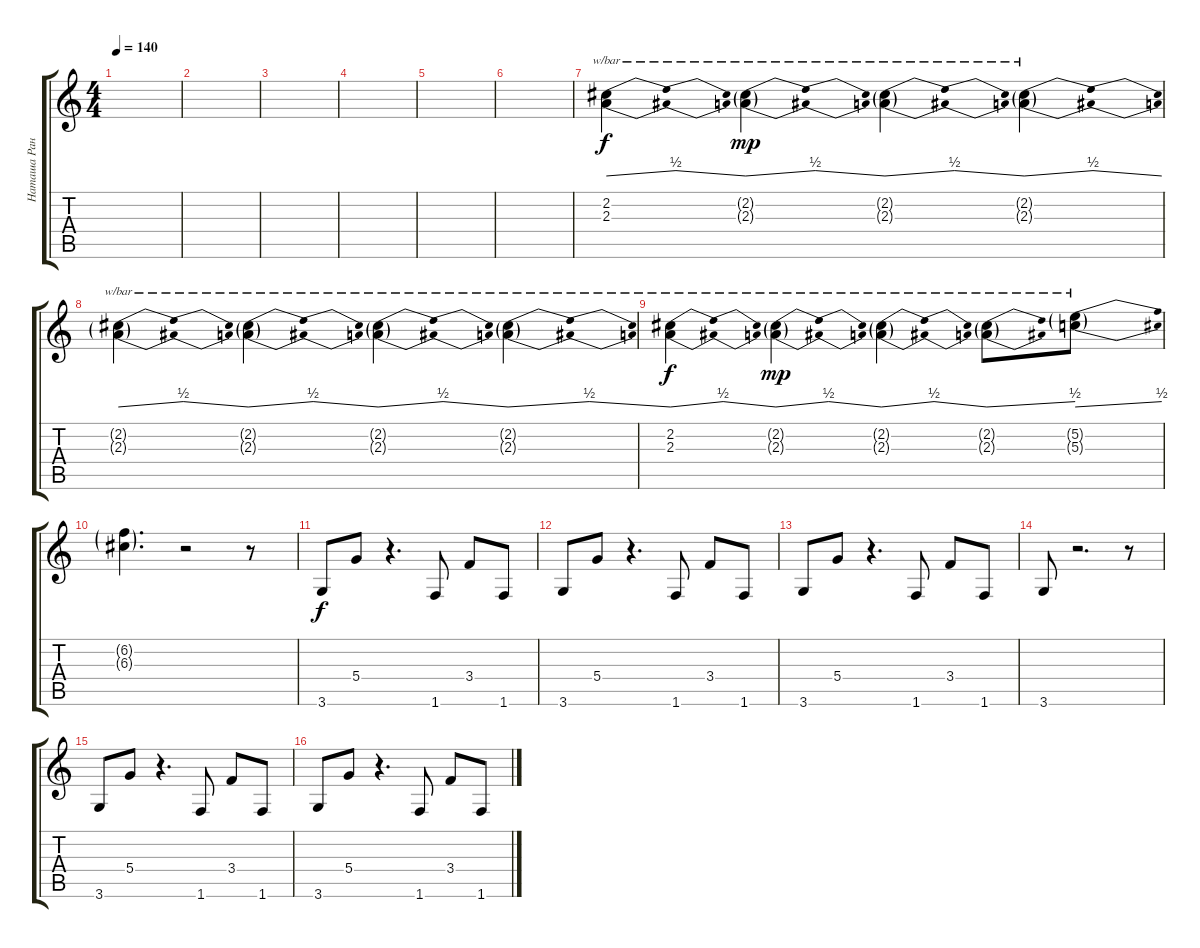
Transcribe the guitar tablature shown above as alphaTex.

\track ("Наташа Ранетка" "Наташа Ран") {instrument distortionguitar}
\staff {score tabs}
\tuning (E4 B3 G3 D3 A2 E2) {hide}
\ts (4 4)
\tempo 140
\clef g2
\ks c
|
|
|
|
|
|
(2.2 2.3).4{tbe (dip default 0 0 30 2 60 0) volume 14} (2.2{g} 2.3{g}).4{tbe (dip default 0 0 30 2 60 0) dy mp volume 6} (2.2{g} 2.3{g}).4{tbe (dip default 0 0 30 2 60 0)} (2.2{g} 2.3{g}).4{tbe (dip default 0 0 30 2 60 0)} |
(2.2{g} 2.3{g}).4{tbe (dip default 0 0 30 2 60 0)} (2.2{g} 2.3{g}).4{tbe (dip default 0 0 30 2 60 0)} (2.2{g} 2.3{g}).4{tbe (dip default 0 0 30 2 60 0)} (2.2{g} 2.3{g}).4{tbe (dip default 0 0 30 2 60 0)} |
(2.2 2.3).4{tbe (dip default 0 0 30 2 60 0) dy f volume 13} (2.2{g} 2.3{g}).4{tbe (dip default 0 0 30 2 60 0) dy mp volume 6} (2.2{g} 2.3{g}).4{tbe (dip default 0 0 30 2 60 0)} (2.2{g} 2.3{g}).8{tbe (dive default 0 0 60 2)} (5.2{g} 5.3{g}).8{tbe (dive default 0 0 60 2)} |
(6.2{g} 6.3{g}).4{d volume 3} r.2 r.8 |
3.6.8{dy f volume 13} 5.4.8 r.4{d} 1.6.8 3.4.8 1.6.8 |
3.6.8 5.4.8 r.4{d} 1.6.8 3.4.8 1.6.8 |
3.6.8 5.4.8 r.4{d} 1.6.8 3.4.8 1.6.8 |
3.6.8 r.2{d} r.8 |
3.6.8 5.4.8 r.4{d} 1.6.8 3.4.8 1.6.8 |
3.6.8 5.4.8 r.4{d} 1.6.8 3.4.8 1.6.8
